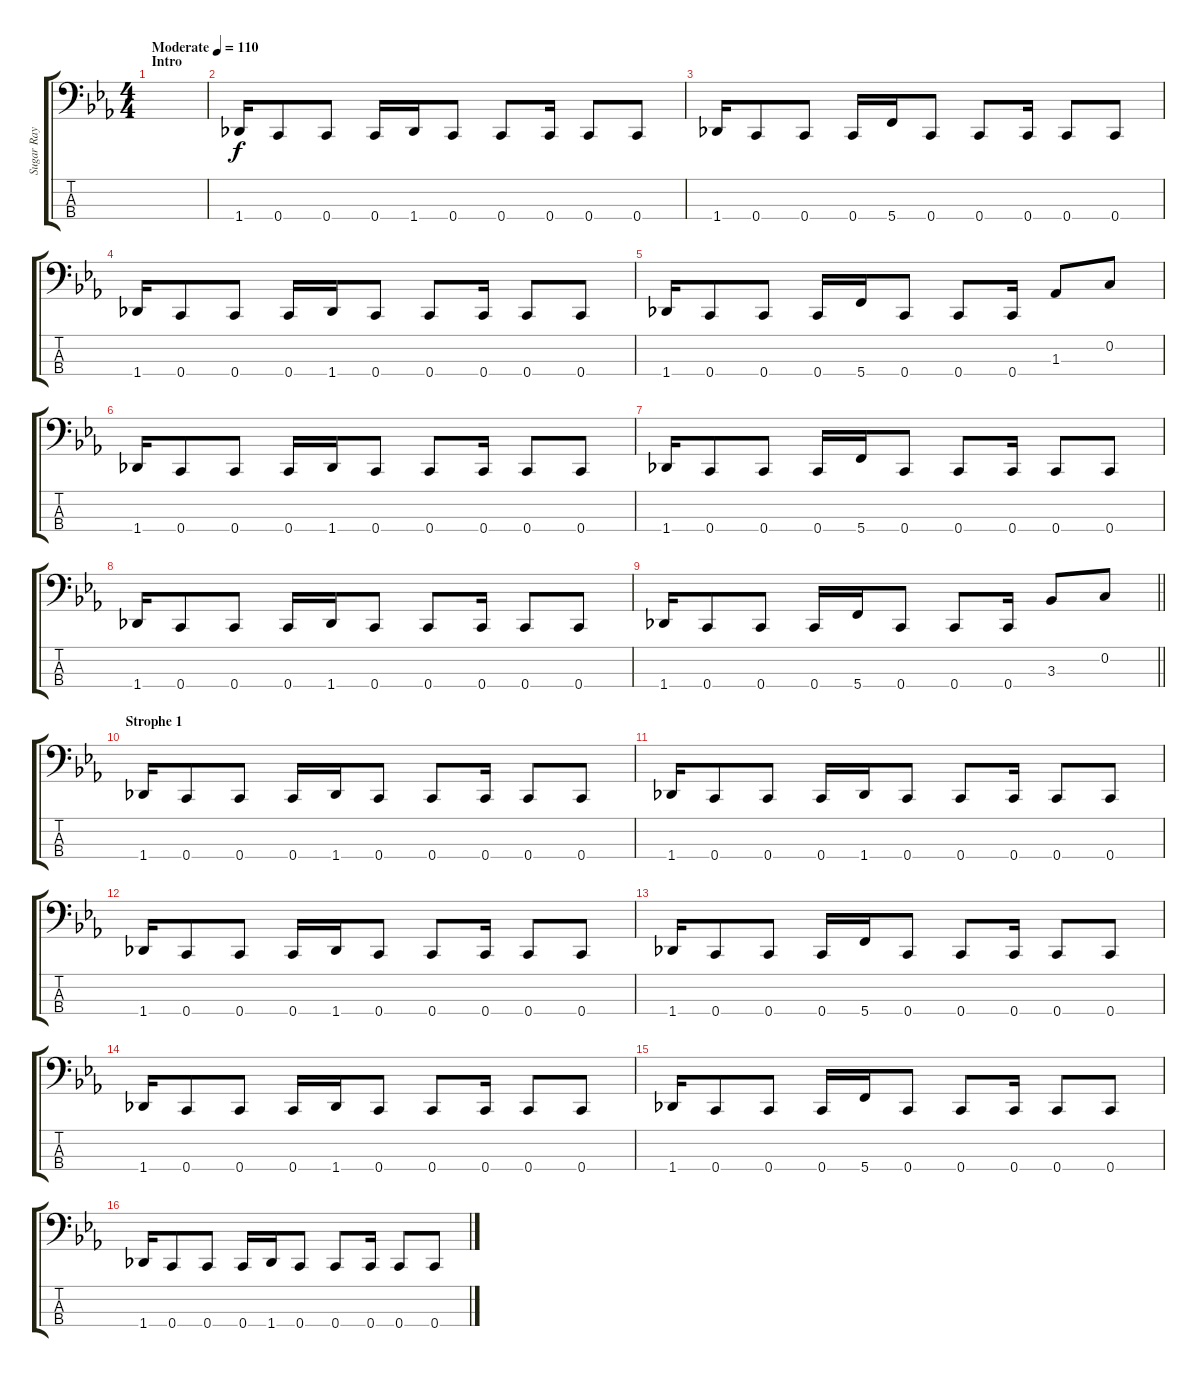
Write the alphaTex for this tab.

\track ("Sugar Ray Runge" "Sugar Ray ") {instrument synthbass1}
\staff {score tabs}
\tuning (F2 C2 G1 C1) {hide}
\ts (4 4)
\section ("" "Intro")
\tempo (110 "Moderate")
\clef f4
\ks cminor
|
1.4.16 0.4.8 0.4.8 0.4.16 1.4.16 0.4.8 0.4.8 0.4.16 0.4.8 0.4.8 |
1.4.16 0.4.8 0.4.8 0.4.16 5.4.16 0.4.8 0.4.8 0.4.16 0.4.8 0.4.8 |
1.4.16 0.4.8 0.4.8 0.4.16 1.4.16 0.4.8 0.4.8 0.4.16 0.4.8 0.4.8 |
1.4.16 0.4.8 0.4.8 0.4.16 5.4.16 0.4.8 0.4.8 0.4.16 1.3.8 0.2.8 |
1.4.16 0.4.8 0.4.8 0.4.16 1.4.16 0.4.8 0.4.8 0.4.16 0.4.8 0.4.8 |
1.4.16 0.4.8 0.4.8 0.4.16 5.4.16 0.4.8 0.4.8 0.4.16 0.4.8 0.4.8 |
1.4.16 0.4.8 0.4.8 0.4.16 1.4.16 0.4.8 0.4.8 0.4.16 0.4.8 0.4.8 |
\barLineRight lightlight
1.4.16 0.4.8 0.4.8 0.4.16 5.4.16 0.4.8 0.4.8 0.4.16 3.3.8 0.2.8 |
\section ("" "Strophe 1")
1.4.16 0.4.8 0.4.8 0.4.16 1.4.16 0.4.8 0.4.8 0.4.16 0.4.8 0.4.8 |
1.4.16 0.4.8 0.4.8 0.4.16 1.4.16 0.4.8 0.4.8 0.4.16 0.4.8 0.4.8 |
1.4.16 0.4.8 0.4.8 0.4.16 1.4.16 0.4.8 0.4.8 0.4.16 0.4.8 0.4.8 |
1.4.16 0.4.8 0.4.8 0.4.16 5.4.16 0.4.8 0.4.8 0.4.16 0.4.8 0.4.8 |
1.4.16 0.4.8 0.4.8 0.4.16 1.4.16 0.4.8 0.4.8 0.4.16 0.4.8 0.4.8 |
1.4.16 0.4.8 0.4.8 0.4.16 5.4.16 0.4.8 0.4.8 0.4.16 0.4.8 0.4.8 |
1.4.16 0.4.8 0.4.8 0.4.16 1.4.16 0.4.8 0.4.8 0.4.16 0.4.8 0.4.8
